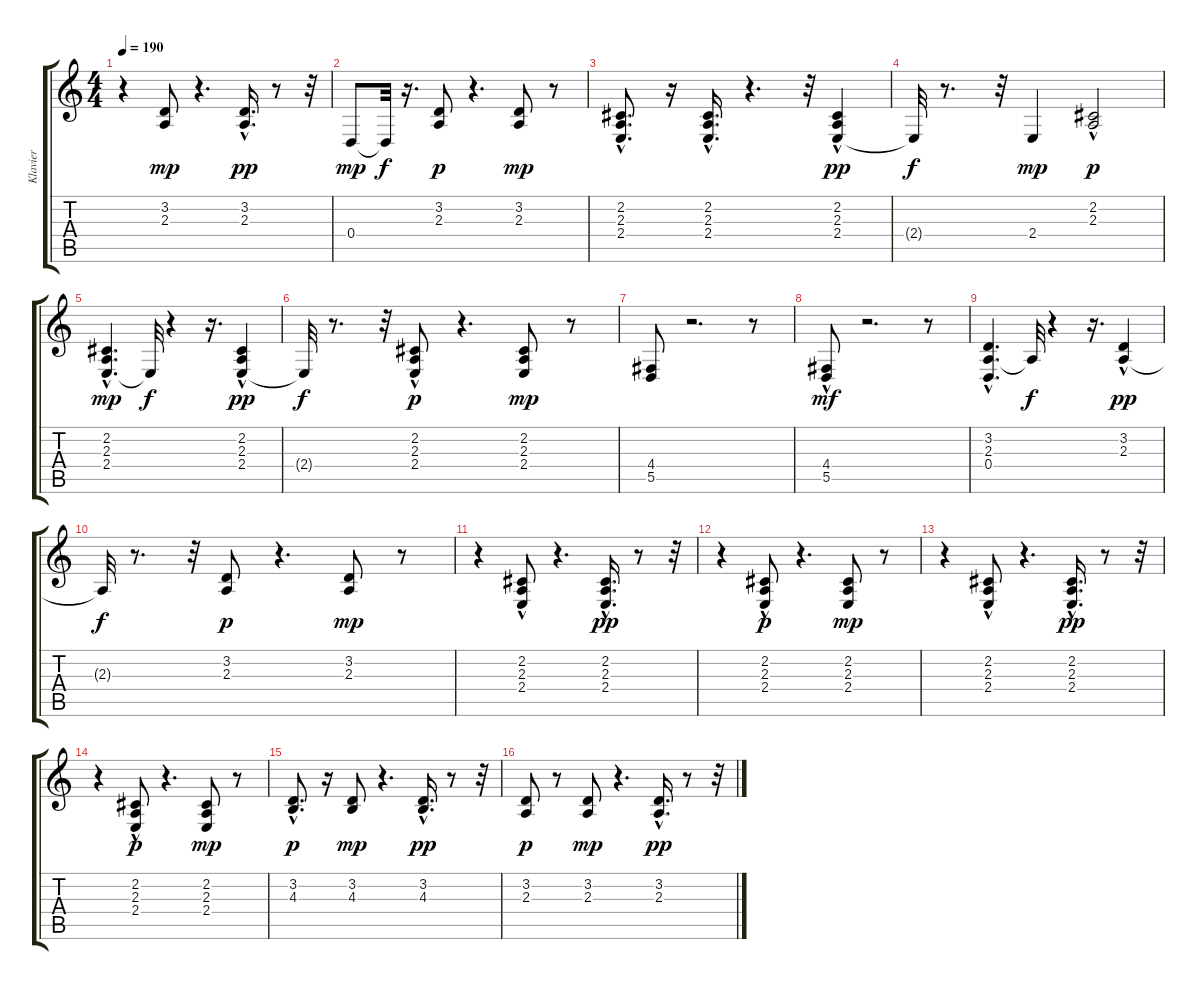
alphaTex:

\track ("Klavier" "Klavier") {instrument acousticgrandpiano}
\staff {score tabs}
\tuning (E4 B3 G3 D3 A2 E2) {hide}
\ts (4 4)
\tempo 190
\clef g2
\ks c
r.4{dy pp} (3.2 2.3).8{dy mp} r.4{d} (3.2 2.3{hac}).16{d dy pp} r.8 r.32 |
0.4.8{dy mp} 0.4{t}.32{dy f} r.16{d} (3.2 2.3).8{dy p} r.4{d} (3.2 2.3).8{dy mp} r.8 |
(2.2{hac} 2.3{hac} 2.4{hac}).8{d} r.16 (2.2{hac} 2.3{hac} 2.4{hac}).16{d} r.4{d} r.32 (2.2{hac} 2.3{hac} 2.4).4{dy pp} |
2.4{t}.32{dy f} r.8{d} r.32 2.4.4{dy mp} (2.2 2.3{hac}).2{dy p} |
(2.2 2.3{hac} 2.4{hac}).4{d dy mp} 2.4{t}.32{dy f} r.4 r.16{d} (2.2{hac} 2.3{hac} 2.4).4{dy pp} |
2.4{t}.32{dy f} r.8{d} r.32 (2.2{hac} 2.3 2.4).8{dy p} r.4{d} (2.2 2.3 2.4).8{dy mp} r.8 |
(4.4 5.5).8 r.2{d} r.8 |
(4.4 5.5{hac}).8{dy mf} r.2{d} r.8 |
(3.2{hac} 2.3{hac} 0.4).4{d} 2.3{t}.32{dy f} r.4 r.16{d} (3.2{hac} 2.3).4{dy pp} |
2.3{t}.32{dy f} r.8{d} r.32 (3.2 2.3).8{dy p} r.4{d} (3.2 2.3).8{dy mp} r.8 |
r.4 (2.2{hac} 2.3 2.4).8 r.4{d} (2.2{hac} 2.3 2.4{hac}).16{d dy pp} r.8 r.32 |
r.4 (2.2{hac} 2.3 2.4).8{dy p} r.4{d} (2.2 2.3 2.4).8{dy mp} r.8 |
r.4 (2.2{hac} 2.3 2.4).8 r.4{d} (2.2{hac} 2.3 2.4{hac}).16{d dy pp} r.8 r.32 |
r.4 (2.2{hac} 2.3 2.4).8{dy p} r.4{d} (2.2 2.3 2.4).8{dy mp} r.8 |
(3.2{hac} 4.3{hac}).8{d dy p} r.16 (3.2 4.3).8{dy mp} r.4{d} (3.2 4.3{hac}).16{d dy pp} r.8 r.32 |
(3.2 2.3).8{dy p} r.8 (3.2 2.3).8{dy mp} r.4{d} (3.2 2.3{hac}).16{d dy pp} r.8 r.32
